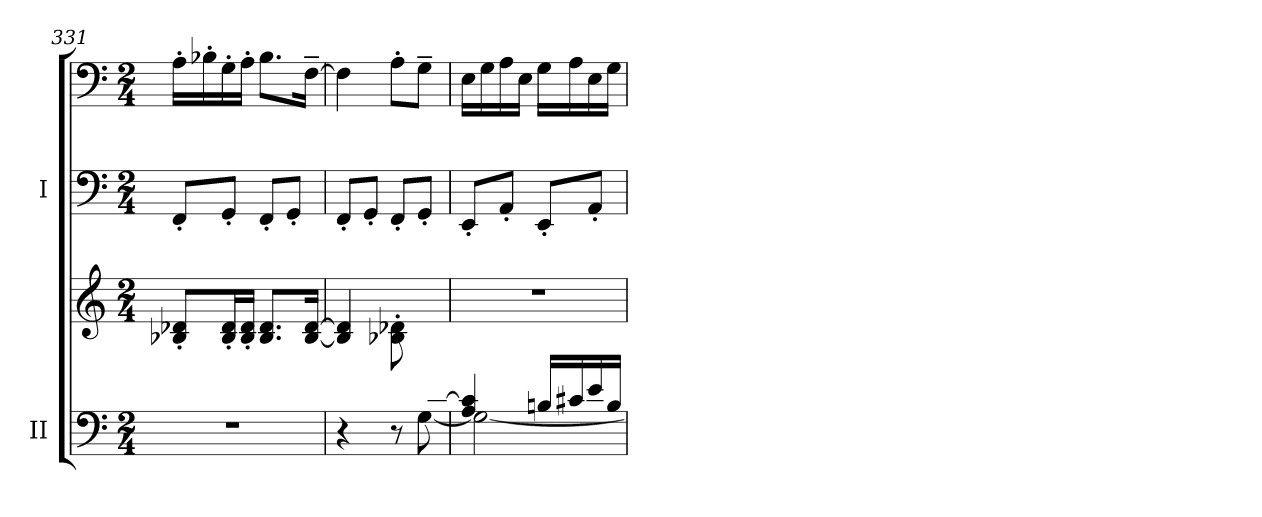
**kern	**kern	**kern	**kern
*part2	*part2	*part1	*part1
*staff4	*staff3	*staff2	*staff1
*I"II	*	*I"I	*
*I'II	*	*I'I	*
*clefF4	*clefG2	*clefF4	*clefF4
*k[]	*k[]	*k[]	*k[]
*a:	*a:	*a:	*a:
*M2/4	*M2/4	*M2/4	*M2/4
=331	=331	=331	=331
2r	8B-X/' 8d-X/'L	8FF'/L	16A'\LL
.	.	.	16B-X'\
.	16B-/' 16d-/'L	8GG'/J	16G'\
.	16B-/' 16d-/'JJ	.	16A'\JJ
.	8.B-/ 8.d-/L	8FF'/L	8.B-\L
.	.	8GG'/J	.
.	[16B-/ [16d-/Jk	.	[16F~\Jk
=332	=332	=332	=332
*^	*	*	*
4.ryy	4r	4B-/] 4d-/]	8FF'/L	4F\]
.	.	.	8GG'/J	.
.	8r	8B-X\' 8d-X\'L	8FF'/L	8A'\L
8B-X/ [8c#X/J	[8G\	8ryy	8GG'/J	8G~\J
=333	=333	=333	=333	=333
4A/ 4c#/]	2G\_	2r	8EE'/L	16E\LL
.	.	.	.	16G\
.	.	.	8AA'/J	16A\
.	.	.	.	16E\JJ
16Bn/LL	.	.	8EE'/L	16G\LL
16c#X/	.	.	.	16A\
16e/	.	.	8AA'/J	16E\
16B/JJ	.	.	.	16G\JJ
*v	*v	*	*	*
=	=	=	=
*-	*-	*-	*-
